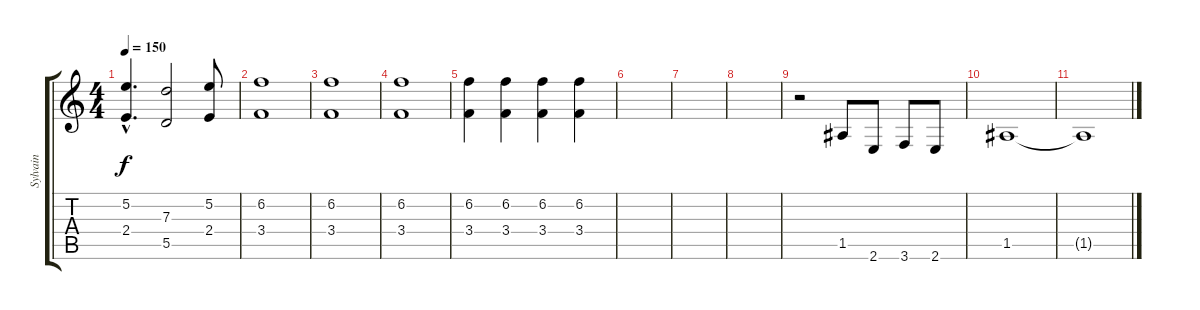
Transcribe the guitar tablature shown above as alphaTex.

\track ("Sylvain" "Sylvain") {instrument distortionguitar}
\staff {score tabs}
\tuning (E4 B3 G3 D3 A2 D2) {hide}
\ts (4 4)
\tempo 150
\clef g2
\ks c
(5.2{hac} 2.4{hac}).4{d dy f} (7.3 5.5).2 (5.2 2.4).8 |
(6.2 3.4).1 |
(6.2 3.4).1 |
(6.2 3.4).1 |
(6.2 3.4).4 (6.2 3.4).4 (6.2 3.4).4 (6.2 3.4).4 |
|
|
|
r.2 1.5.8 2.6.8 3.6.8 2.6.8 |
1.5.1 |
1.5{t}.1
